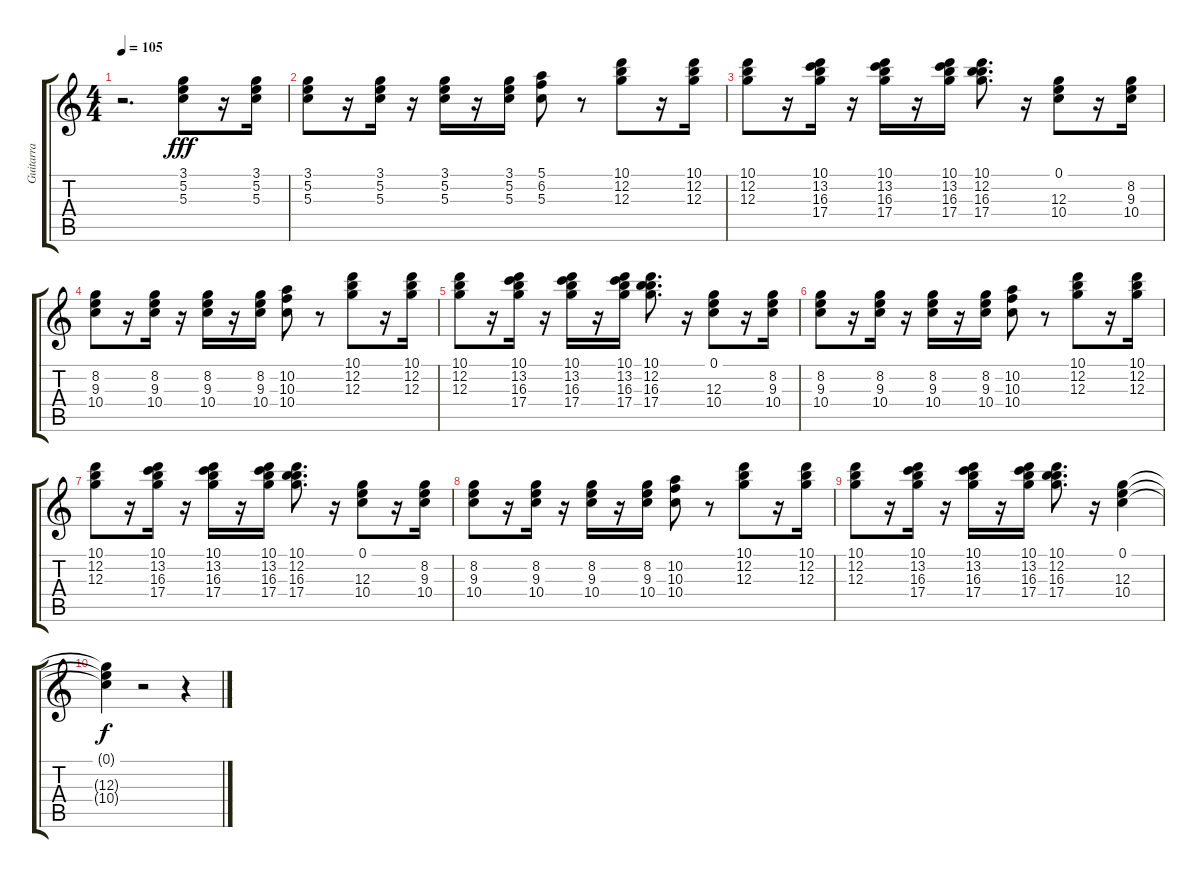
\track ("Guitarra " "Guitarra ") {instrument acousticguitarsteel}
\staff {score tabs}
\tuning (E4 B3 G3 D3 A2 E2) {hide}
\ts (4 4)
\tempo 105
\clef g2
\ks c
r.2{d dy fff} (3.1 5.2 5.3).8 r.16 (3.1 5.2 5.3).16 |
(3.1 5.2 5.3).8 r.16 (3.1 5.2 5.3).16 r.16 (3.1 5.2 5.3).16 r.16 (3.1 5.2 5.3).16 (5.1 6.2 5.3).8 r.8 (10.1 12.2 12.3).8 r.16 (10.1 12.2 12.3).16 |
(10.1 12.2 12.3).8 r.16 (10.1 13.2 16.3 17.4).16 r.16 (10.1 13.2 16.3 17.4).16 r.16 (10.1 13.2 16.3 17.4).16 (10.1 12.2 16.3 17.4).8{d} r.16 (0.1 12.3 10.4).8 r.16 (8.2 9.3 10.4).16 |
(8.2 9.3 10.4).8 r.16 (8.2 9.3 10.4).16 r.16 (8.2 9.3 10.4).16 r.16 (8.2 9.3 10.4).16 (10.2 10.3 10.4).8 r.8 (10.1 12.2 12.3).8 r.16 (10.1 12.2 12.3).16 |
(10.1 12.2 12.3).8 r.16 (10.1 13.2 16.3 17.4).16 r.16 (10.1 13.2 16.3 17.4).16 r.16 (10.1 13.2 16.3 17.4).16 (10.1 12.2 16.3 17.4).8{d} r.16 (0.1 12.3 10.4).8 r.16 (8.2 9.3 10.4).16 |
(8.2 9.3 10.4).8 r.16 (8.2 9.3 10.4).16 r.16 (8.2 9.3 10.4).16 r.16 (8.2 9.3 10.4).16 (10.2 10.3 10.4).8 r.8 (10.1 12.2 12.3).8 r.16 (10.1 12.2 12.3).16 |
(10.1 12.2 12.3).8 r.16 (10.1 13.2 16.3 17.4).16 r.16 (10.1 13.2 16.3 17.4).16 r.16 (10.1 13.2 16.3 17.4).16 (10.1 12.2 16.3 17.4).8{d} r.16 (0.1 12.3 10.4).8 r.16 (8.2 9.3 10.4).16 |
(8.2 9.3 10.4).8 r.16 (8.2 9.3 10.4).16 r.16 (8.2 9.3 10.4).16 r.16 (8.2 9.3 10.4).16 (10.2 10.3 10.4).8 r.8 (10.1 12.2 12.3).8 r.16 (10.1 12.2 12.3).16 |
(10.1 12.2 12.3).8 r.16 (10.1 13.2 16.3 17.4).16 r.16 (10.1 13.2 16.3 17.4).16 r.16 (10.1 13.2 16.3 17.4).16 (10.1 12.2 16.3 17.4).8{d} r.16 (0.1 12.3 10.4).4 |
(0.1{t} 12.3{t} 10.4{t}).4{dy f} r.2 r.4
